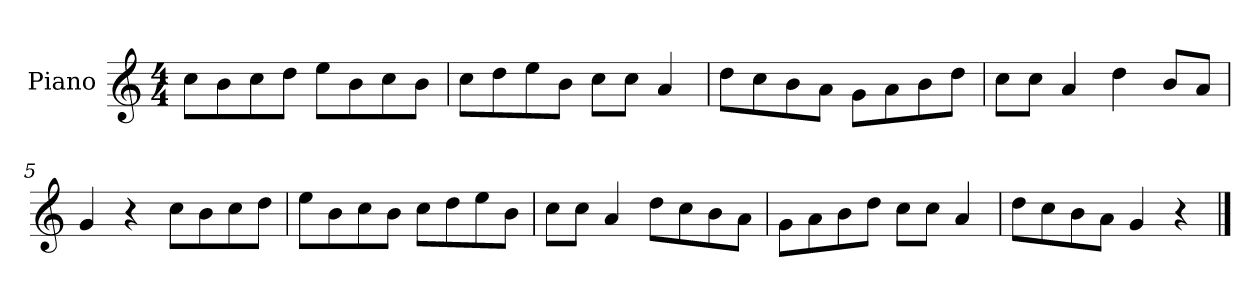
**kern
*part1
*staff1
*I"Piano
*I'P-no
*clefG2
*k[]
*M4/4
*MM90
=1
8cc\L
8b\
8cc\
8dd\J
8ee\L
8b\
8cc\
8b\J
=2
8cc\L
8dd\
8ee\
8b\J
8cc\L
8cc\J
4a/
=3
8dd\L
8cc\
8b\
8a\J
8g\L
8a\
8b\
8dd\J
=4
8cc\L
8cc\J
4a/
4dd\
8b/L
8a/J
=5
4g/
4r
8cc\L
8b\
8cc\
8dd\J
!!LO:LB:g=z
=6
8ee\L
8b\
8cc\
8b\J
8cc\L
8dd\
8ee\
8b\J
=7
8cc\L
8cc\J
4a/
8dd\L
8cc\
8b\
8a\J
=8
8g\L
8a\
8b\
8dd\J
8cc\L
8cc\J
4a/
=9
8dd\L
8cc\
8b\
8a\J
4g/
4r
==
*-
